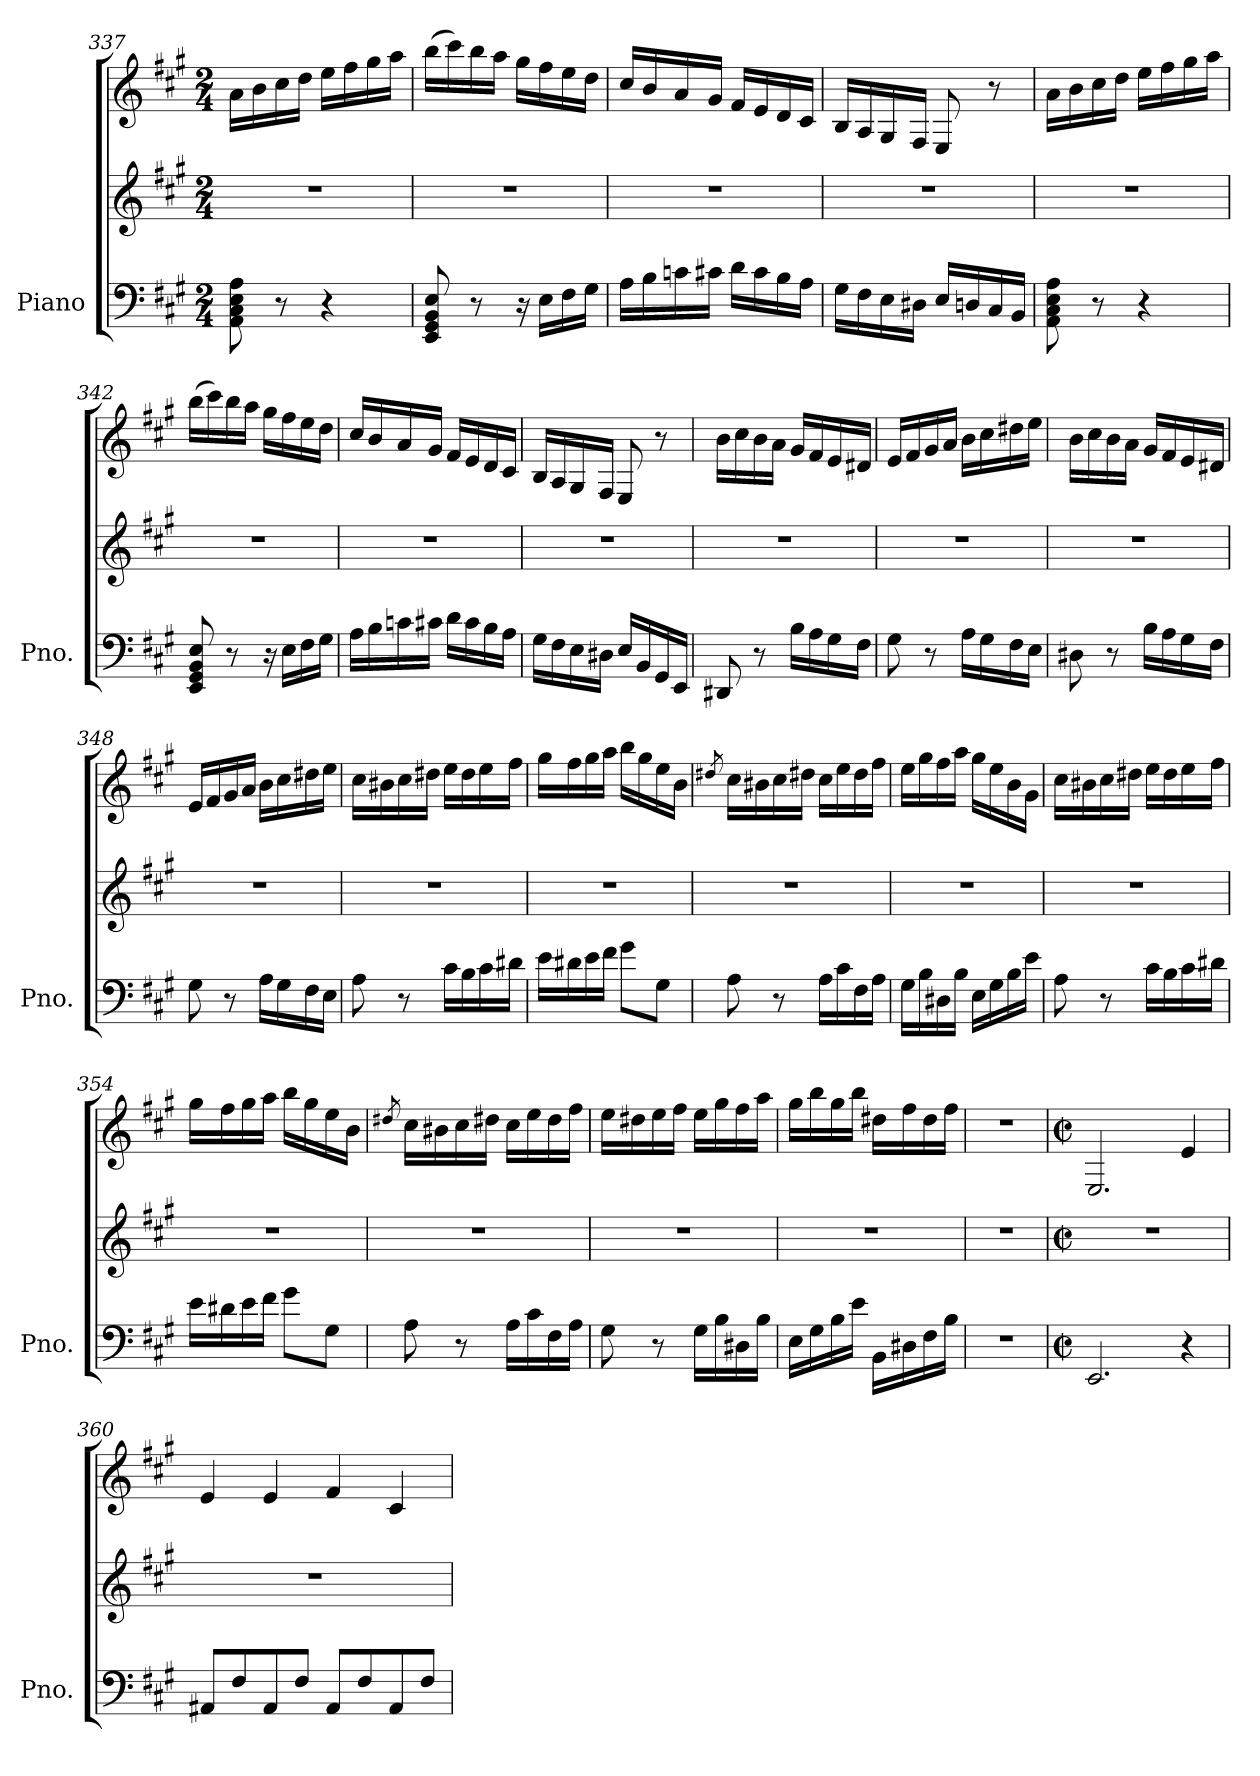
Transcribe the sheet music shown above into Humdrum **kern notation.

**kern	**kern	**kern
*part1	*part1	*part1
*staff3	*staff2	*staff1
*I"Piano	*	*
*I'Pno.	*	*
*clefF4	*clefG2	*clefG2
*k[f#c#g#]	*k[f#c#g#]	*k[f#c#g#]
*M2/4	*M2/4	*M2/4
=337	=337	=337
8AA\ 8C#\ 8E\ 8A\	2r	16a\LL
.	.	16b\
8r	.	16cc#\
.	.	16dd\JJ
4r	.	16ee\LL
.	.	16ff#\
.	.	16gg#\
.	.	16aa\JJ
=338	=338	=338
8EE/ 8GG#/ 8BB/ 8E/	2r	(>16bb\LL
.	.	16ccc#\)
8r	.	16bb\
.	.	16aa\JJ
16r	.	16gg#\LL
16E\LL	.	16ff#\
16F#\	.	16ee\
16G#\JJ	.	16dd\JJ
=339	=339	=339
16A\LL	2r	16cc#/LL
16B\	.	16b/
16cn\	.	16a/
16c#X\JJ	.	16g#/JJ
16d\LL	.	16f#/LL
16c#\	.	16e/
16B\	.	16d/
16A\JJ	.	16c#/JJ
=340	=340	=340
16G#\LL	2r	16B/LL
16F#\	.	16A/
16E\	.	16G#/
16D#X\JJ	.	16F#/JJ
16E/LL	.	8E/
16Dn/	.	.
16C#/	.	8r
16BB/JJ	.	.
=341	=341	=341
8AA\ 8C#\ 8E\ 8A\	2r	16a\LL
.	.	16b\
8r	.	16cc#\
.	.	16dd\JJ
4r	.	16ee\LL
.	.	16ff#\
.	.	16gg#\
.	.	16aa\JJ
=342	=342	=342
8EE/ 8GG#/ 8BB/ 8E/	2r	(>16bb\LL
.	.	16ccc#\)
8r	.	16bb\
.	.	16aa\JJ
16r	.	16gg#\LL
16E\LL	.	16ff#\
16F#\	.	16ee\
16G#\JJ	.	16dd\JJ
=343	=343	=343
16A\LL	2r	16cc#/LL
16B\	.	16b/
16cn\	.	16a/
16c#X\JJ	.	16g#/JJ
16d\LL	.	16f#/LL
16c#\	.	16e/
16B\	.	16d/
16A\JJ	.	16c#/JJ
=344	=344	=344
16G#\LL	2r	16B/LL
16F#\	.	16A/
16E\	.	16G#/
16D#X\JJ	.	16F#/JJ
16E/LL	.	8E/
16BB/	.	.
16GG#/	.	8r
16EE/JJ	.	.
=345	=345	=345
8DD#X/	2r	16b\LL
.	.	16cc#\
8r	.	16b\
.	.	16a\JJ
16B\LL	.	16g#/LL
16A\	.	16f#/
16G#\	.	16e/
16F#\JJ	.	16d#X/JJ
=346	=346	=346
8G#\	2r	16e/LL
.	.	16f#/
8r	.	16g#/
.	.	16a/JJ
16A\LL	.	16b\LL
16G#\	.	16cc#\
16F#\	.	16dd#X\
16E\JJ	.	16ee\JJ
=347	=347	=347
8D#X\	2r	16b\LL
.	.	16cc#\
8r	.	16b\
.	.	16a\JJ
16B\LL	.	16g#/LL
16A\	.	16f#/
16G#\	.	16e/
16F#\JJ	.	16d#X/JJ
=348	=348	=348
8G#\	2r	16e/LL
.	.	16f#/
8r	.	16g#/
.	.	16a/JJ
16A\LL	.	16b\LL
16G#\	.	16cc#\
16F#\	.	16dd#X\
16E\JJ	.	16ee\JJ
=349	=349	=349
8A\	2r	16cc#\LL
.	.	16b#X\
8r	.	16cc#\
.	.	16dd#X\JJ
16c#\LL	.	16ee\LL
16B\	.	16dd#\
16c#\	.	16ee\
16d#X\JJ	.	16ff#\JJ
=350	=350	=350
16e\LL	2r	16gg#\LL
16d#X\	.	16ff#\
16e\	.	16gg#\
16f#\JJ	.	16aa\JJ
8g#\L	.	16bb\LL
.	.	16gg#\
8G#\J	.	16ee\
.	.	16b\JJ
=351	=351	=351
.	.	8qdd#X/
8A\	2r	16cc#\LL
.	.	16b#X\
8r	.	16cc#\
.	.	16dd#\JJ
16A\LL	.	16cc#\LL
16c#\	.	16ee\
16F#\	.	16dd#\
16A\JJ	.	16ff#\JJ
=352	=352	=352
16G#\LL	2r	16ee\LL
16B\	.	16gg#\
16D#X\	.	16ff#\
16B\JJ	.	16aa\JJ
16E\LL	.	16gg#\LL
16G#\	.	16ee\
16B\	.	16b\
16e\JJ	.	16g#\JJ
=353	=353	=353
8A\	2r	16cc#\LL
.	.	16b#X\
8r	.	16cc#\
.	.	16dd#X\JJ
16c#\LL	.	16ee\LL
16B\	.	16dd#\
16c#\	.	16ee\
16d#X\JJ	.	16ff#\JJ
=354	=354	=354
16e\LL	2r	16gg#\LL
16d#X\	.	16ff#\
16e\	.	16gg#\
16f#\JJ	.	16aa\JJ
8g#\L	.	16bb\LL
.	.	16gg#\
8G#\J	.	16ee\
.	.	16b\JJ
=355	=355	=355
.	.	8qdd#X/
8A\	2r	16cc#\LL
.	.	16b#X\
8r	.	16cc#\
.	.	16dd#\JJ
16A\LL	.	16cc#\LL
16c#\	.	16ee\
16F#\	.	16dd#\
16A\JJ	.	16ff#\JJ
=356	=356	=356
8G#\	2r	16ee\LL
.	.	16dd#X\
8r	.	16ee\
.	.	16ff#\JJ
16G#\LL	.	16ee\LL
16B\	.	16gg#\
16D#X\	.	16ff#\
16B\JJ	.	16aa\JJ
=357	=357	=357
16E\LL	2r	16gg#\LL
16G#\	.	16bb\
16B\	.	16gg#\
16e\JJ	.	16bb\JJ
16BB\LL	.	16dd#X\LL
16D#X\	.	16ff#\
16F#\	.	16dd#\
16B\JJ	.	16ff#\JJ
=358	=358	=358
2r	2r	2r
=359	=359	=359
*M4/4	*M4/4	*M4/4
*met(c|)	*met(c|)	*met(c|)
2.EE/	1r	2.E/
4r	.	4e/
=360	=360	=360
8AA#X/L	1r	4e/
8F#/	.	.
8AA#/	.	4e/
8F#/J	.	.
8AA#/L	.	4f#/
8F#/	.	.
8AA#/	.	4c#/
8F#/J	.	.
=	=	=
*-	*-	*-
